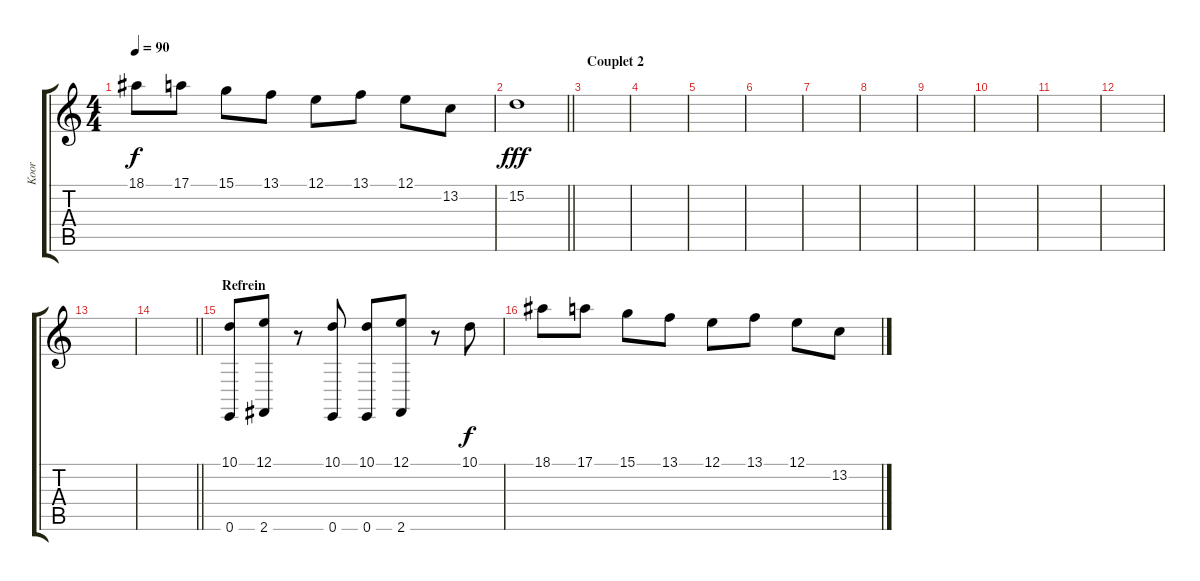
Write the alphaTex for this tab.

\track ("Koor" "Koor") {instrument choiraahs}
\staff {score tabs}
\tuning (E4 B3 G3 D3 A2 E2) {hide}
\ts (4 4)
\tempo 90
\clef g2
\ks c
18.1.8{dy f} 17.1.8 15.1.8 13.1.8 12.1.8 13.1.8 12.1.8 13.2.8 |
\barLineRight lightlight
15.2.1{dy fff} |
\section ("" "Couplet 2")
|
|
|
|
|
|
|
|
|
|
|
\barLineRight lightlight
|
\section ("" "Refrein")
(10.1 0.6).8 (12.1 2.6).8 r.8 (10.1 0.6).8 (10.1 0.6).8 (12.1 2.6).8 r.8 10.1.8{dy f} |
18.1.8 17.1.8 15.1.8 13.1.8 12.1.8 13.1.8 12.1.8 13.2.8
